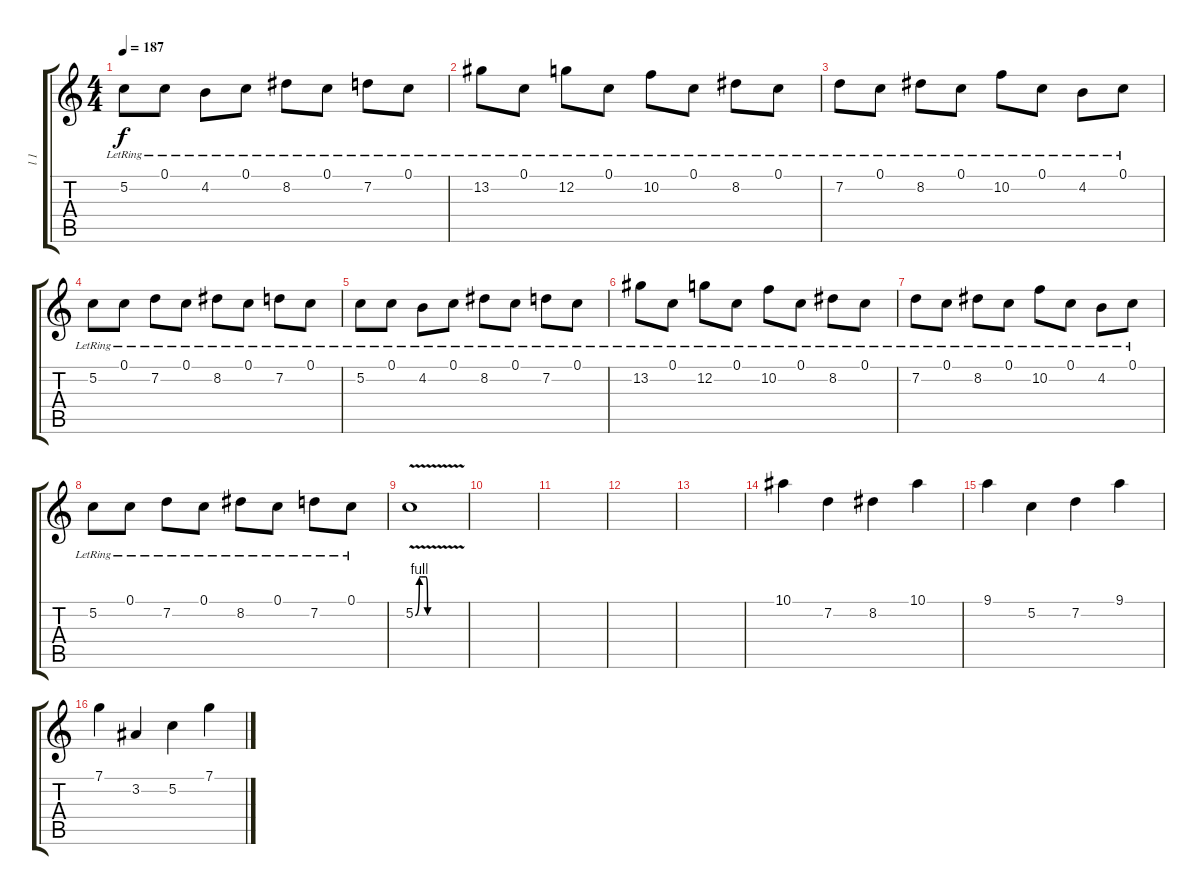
\track ("l 1" "l 1") {instrument overdrivenguitar}
\staff {score tabs}
\tuning (C4 G3 Eb3 Bb2 F2 C2) {hide}
\ts (4 4)
\tempo 187
\clef g2
\ks c
5.2{lr}.8{dy f balance 8} 0.1{lr}.8 4.2{lr}.8 0.1{lr}.8 8.2{lr}.8 0.1{lr}.8 7.2{lr}.8 0.1{lr}.8 |
13.2{lr}.8 0.1{lr}.8 12.2{lr}.8 0.1{lr}.8 10.2{lr}.8 0.1{lr}.8 8.2{lr}.8 0.1{lr}.8 |
7.2{lr}.8 0.1{lr}.8 8.2{lr}.8 0.1{lr}.8 10.2{lr}.8 0.1{lr}.8 4.2{lr}.8 0.1{lr}.8 |
5.2{lr}.8 0.1{lr}.8 7.2{lr}.8 0.1{lr}.8 8.2{lr}.8 0.1{lr}.8 7.2{lr}.8 0.1{lr}.8 |
5.2{lr}.8 0.1{lr}.8 4.2{lr}.8 0.1{lr}.8 8.2{lr}.8 0.1{lr}.8 7.2{lr}.8 0.1{lr}.8 |
13.2{lr}.8 0.1{lr}.8 12.2{lr}.8 0.1{lr}.8 10.2{lr}.8 0.1{lr}.8 8.2{lr}.8 0.1{lr}.8 |
7.2{lr}.8 0.1{lr}.8 8.2{lr}.8 0.1{lr}.8 10.2{lr}.8 0.1{lr}.8 4.2{lr}.8 0.1{lr}.8 |
5.2{lr}.8 0.1{lr}.8 7.2{lr}.8 0.1{lr}.8 8.2{lr}.8 0.1{lr}.8 7.2{lr}.8 0.1{lr}.8 |
5.2{be (custom 0 0 5 4 8 4 13 4 15 0 60 0) v}.1 |
|
|
|
|
10.1.4 7.2.4 8.2.4 10.1.4 |
9.1.4 5.2.4 7.2.4 9.1.4 |
7.1.4 3.2.4 5.2.4 7.1.4
